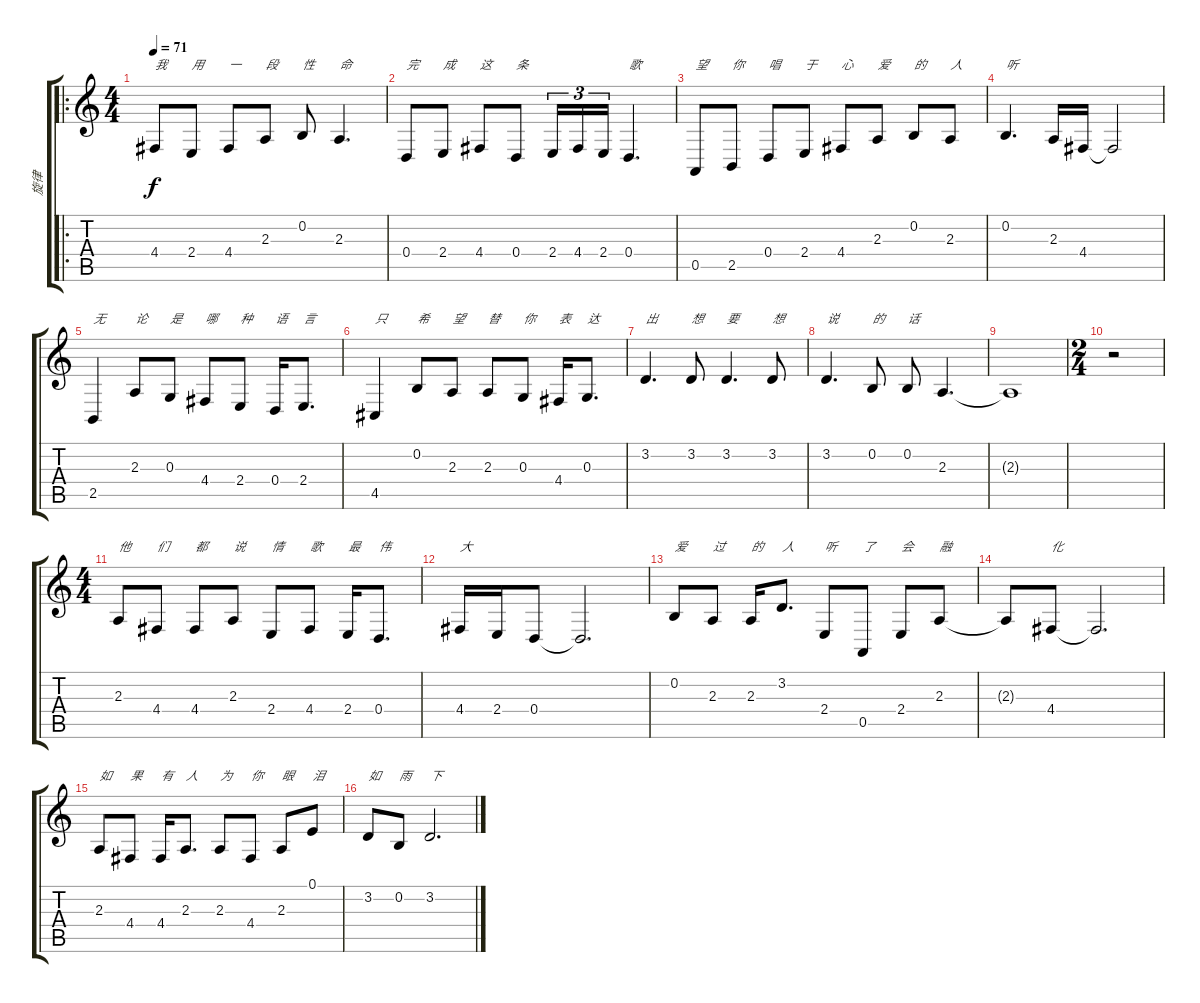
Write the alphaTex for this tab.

\track ("旋律" "旋律") {instrument sopranosax}
\staff {score tabs}
\tuning (E4 B3 G3 D3 A2 E2) {hide}
\ro
\ts (4 4)
\tempo 71
\clef g2
\ks c
4.4.8{txt "我" dy f} 2.4.8{txt "用"} 4.4.8{txt "一"} 2.3.8{txt "段"} 0.2.8{txt "性"} 2.3.4{d txt "命"} |
0.4.8{txt "完"} 2.4.8{txt "成"} 4.4.8{txt "这"} 0.4.8{txt "条"} 2.4.16{tu (3 2)} 4.4.16{tu (3 2)} 2.4.16{tu (3 2)} 0.4.4{d txt "歌"} |
0.5.8{txt "望"} 2.5.8{txt "你"} 0.4.8{txt "唱"} 2.4.8{txt "于"} 4.4.8{txt "心"} 2.3.8{txt "爱"} 0.2.8{txt "的"} 2.3.8{txt "人"} |
0.2.4{d txt "听"} 2.3.16 4.4.16 4.4{t}.2 |
2.5.4{txt "无"} 2.3.8{txt "论"} 0.3.8{txt "是"} 4.4.8{txt "哪"} 2.4.8{txt "种"} 0.4.16{txt "语"} 2.4.8{d txt "言"} |
4.5.4{txt "只"} 0.2.8{txt "希"} 2.3.8{txt "望"} 2.3.8{txt "替"} 0.3.8{txt "你"} 4.4.16{txt "表"} 0.3.8{d txt "达"} |
3.2.4{d txt "出"} 3.2.8{txt "想"} 3.2.4{d txt "要"} 3.2.8{txt "想"} |
3.2.4{d txt "说"} 0.2.8{txt "的"} 0.2.8{txt "话"} 2.3.4{d} |
2.3{t}.1 |
\ts (2 4)
r.2 |
\ts (4 4)
2.3.8{txt "他"} 4.4.8{txt "们"} 4.4.8{txt "都"} 2.3.8{txt "说"} 2.4.8{txt "情"} 4.4.8{txt "歌"} 2.4.16{txt "最"} 0.4.8{d txt "伟"} |
4.4.16{txt "大"} 2.4.16 0.4.8 0.4{t}.2{d} |
0.2.8{txt "爱"} 2.3.8{txt "过"} 2.3.16{txt "的"} 3.2.8{d txt "人"} 2.4.8{txt "听"} 0.5.8{txt "了"} 2.4.8{txt "会"} 2.3.8{txt "融"} |
2.3{t}.8 4.4.8{txt "化"} 4.4{t}.2{d} |
2.3.8{txt "如"} 4.4.8{txt "果"} 4.4.16{txt "有"} 2.3.8{d txt "人"} 2.3.8{txt "为"} 4.4.8{txt "你"} 2.3.8{txt "眼"} 0.1.8{txt "泪"} |
3.2.8{txt "如"} 0.2.8{txt "雨"} 3.2.2{d txt "下"}
